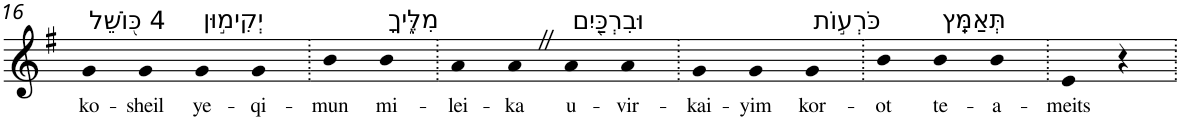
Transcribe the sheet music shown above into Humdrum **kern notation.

**kern	**text
*part1	*part1
*staff1	*staff1
*I"Piano	*
*I'Pno	*
!!LO:PB:g=z
*clefG2	*
*k[f#]	*
*G:	*
=16	=16
!LO:TX:a:t=4 כּ֭וֹשֵׁל	!
!	!LO:LY:b
4g	ko-
!	!LO:LY:b
4g	-sheil
!LO:TX:a:t=יְקִימ֣וּן	!
!	!LO:LY:b
4g	ye-
!	!LO:LY:b
4g	-qi-
=17.	=17.
!	!LO:LY:b
4b	-mun
!LO:TX:a:t=מִלֶּ֑יךָ	!
!	!LO:LY:b
4b	mi-
=18.	=18.
!	!LO:LY:b
4a	-lei-
!	!LO:LY:b
4aZ	-ka
!LO:TX:a:t=וּבִרְכַּ֖יִם	!
!	!LO:LY:b
4a	u-
!	!LO:LY:b
4a	-vir-
=19.	=19.
!	!LO:LY:b
4g	-kai-
!	!LO:LY:b
4g	-yim
!LO:TX:a:t=כֹּרְע֣וֹת	!
!	!LO:LY:b
4g	kor-
=20.	=20.
!	!LO:LY:b
4b	-ot
!LO:TX:a:t=תְּאַמֵּֽץ	!
!	!LO:LY:b
4b	te-
!	!LO:LY:b
4b	-a-
=21.	=21.
!	!LO:LY:b
4e	-meits
4r	.
=.	=.
*-	*-
